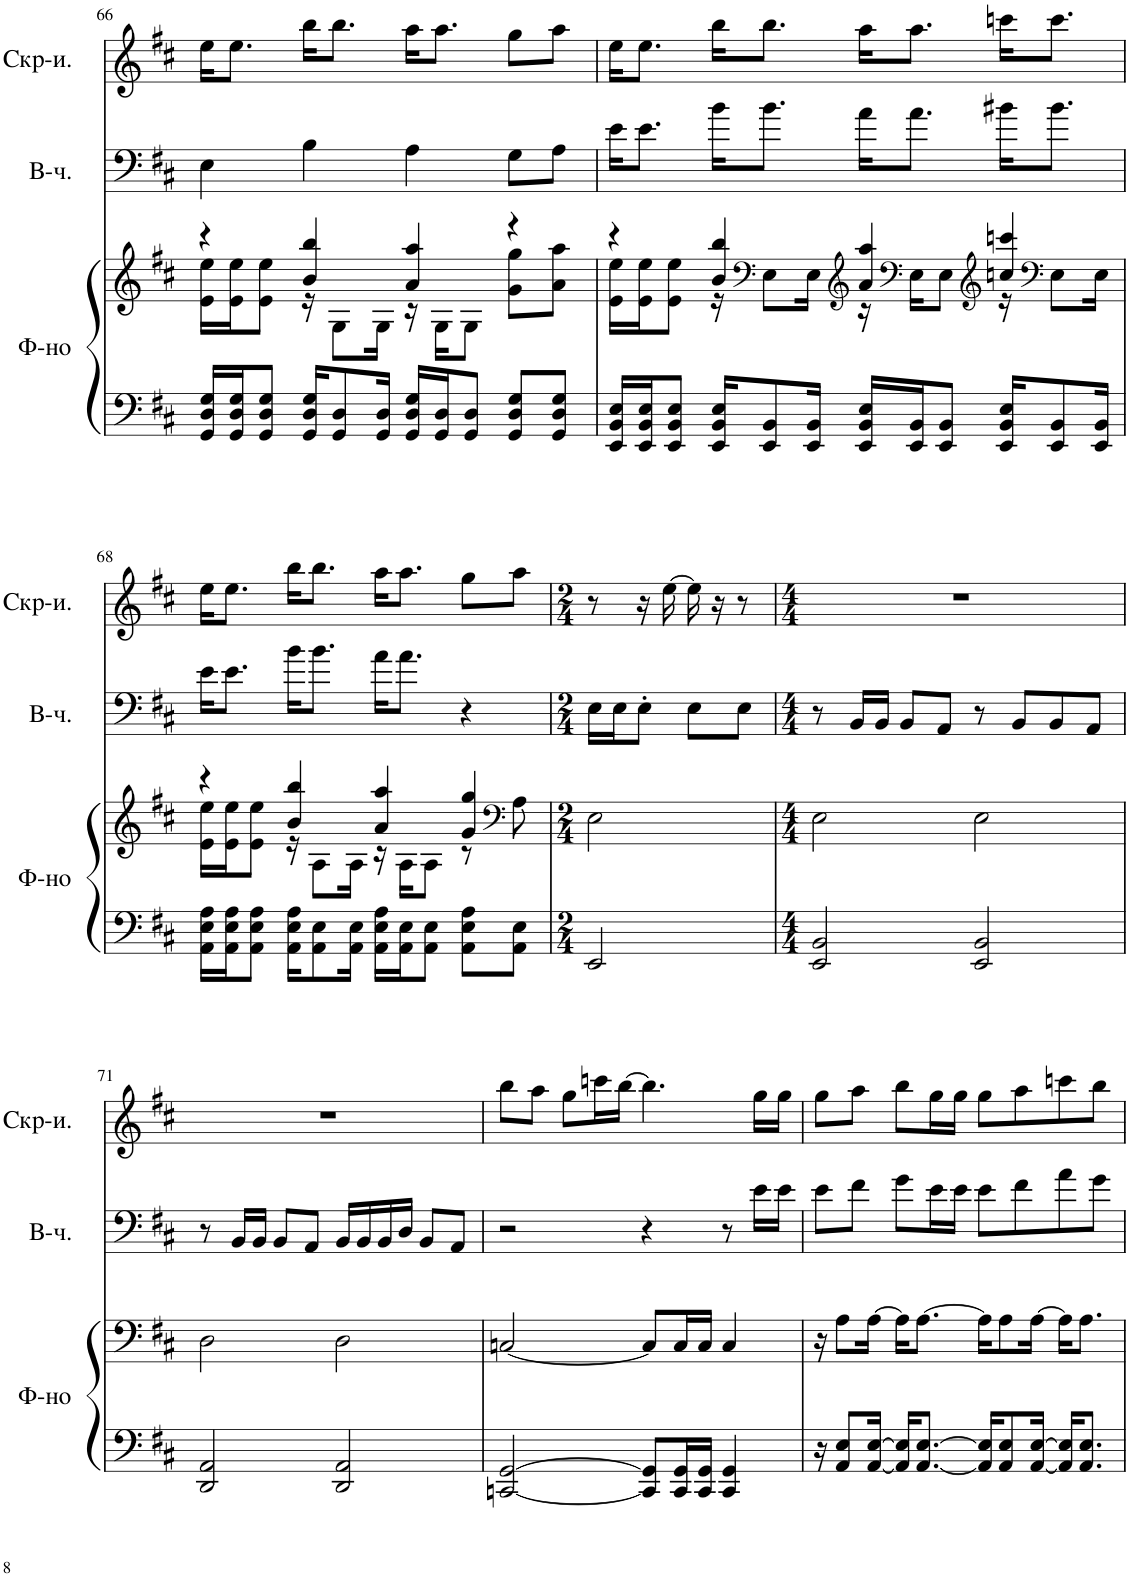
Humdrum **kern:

**kern	**kern	**kern	**kern
*part3	*part3	*part2	*part1
*staff4	*staff3	*staff2	*staff1
*I"Фортепиано, Piano	*	*I"Виолончель	*I"Скрипки, Violin 1
!!LO:PB:g=z
*clefF4	*clefF4	*clefF4	*clefG2
*k[f#c#]	*k[f#c#]	*k[f#c#]	*k[f#c#]
*M4/4	*M4/4	*M4/4	*M4/4
=66	=66	=66	=66
*	*^	*	*
16GG/ 16D/ 16G/LL	4r	16e\ 16ee\LL	4E\	16ee\KL
16GG/ 16D/ 16G/J	.	16e\ 16ee\J	.	8.ee\J
8GG/ 8D/ 8G/J	.	8e\ 8ee\J	.	.
16GG/ 16D/ 16G/KL	4b/ 4bb/	16r	4B\	16bb\KL
8GG/ 8D/	.	8G\L	.	8.bb\J
16GG/ 16D/Jk	.	16G\Jk	.	.
16GG/ 16D/ 16G/LL	4a/ 4aa/	16r	4A\	16aa\KL
16GG/ 16D/J	.	16G\KL	.	8.aa\J
8GG/ 8D/J	.	8G\J	.	.
8GG/ 8D/ 8G/L	4r	8g\ 8gg\L	8G\L	8gg\L
8GG/ 8D/ 8G/J	.	8a\ 8aa\J	8A\J	8aa\J
=67	=67	=67	=67	=67
16EE/ 16BB/ 16E/LL	4r	16e\ 16ee\LL	16e\KL	16ee\KL
16EE/ 16BB/ 16E/J	.	16e\ 16ee\J	8.e\J	8.ee\J
8EE/ 8BB/ 8E/J	.	8e\ 8ee\J	.	.
16EE/ 16BB/ 16E/KL	4b/ 4bb/	16r	16b\KL	16bb\KL
*	*clefF4	*	*	*
8EE/ 8BB/	.	8E\L	8.b\J	8.bb\J
16EE/ 16BB/Jk	.	16E\Jk	.	.
*	*clefG2	*	*	*
16EE/ 16BB/ 16E/LL	4a/ 4aa/	16r	16a\KL	16aa\KL
*	*clefF4	*	*	*
16EE/ 16BB/J	.	16E\KL	8.a\J	8.aa\J
8EE/ 8BB/J	.	8E\J	.	.
*	*clefG2	*	*	*
16EE/ 16BB/ 16E/KL	4ccn/ 4cccn/	16r	16b#X\KL	16cccn\KL
*	*clefF4	*	*	*
8EE/ 8BB/	.	8E\L	8.b#\J	8.ccc\J
16EE/ 16BB/Jk	.	16E\Jk	.	.
!!LO:LB:g=z
=68	=68	=68	=68	=68
16AA\ 16E\ 16A\LL	4r	16e\ 16ee\LL	16e\KL	16ee\KL
16AA\ 16E\ 16A\J	.	16e\ 16ee\J	8.e\J	8.ee\J
8AA\ 8E\ 8A\J	.	8e\ 8ee\J	.	.
16AA\ 16E\ 16A\KL	4b/ 4bb/	16r	16b\KL	16bb\KL
8AA\ 8E\	.	8A\L	8.b\J	8.bb\J
16AA\ 16E\Jk	.	16A\Jk	.	.
16AA\ 16E\ 16A\LL	4a/ 4aa/	16r	16a\KL	16aa\KL
16AA\ 16E\J	.	16A\KL	8.a\J	8.aa\J
8AA\ 8E\J	.	8A\J	.	.
8AA\ 8E\ 8A\L	4g/ 4gg/	8r	4r	8gg\L
*	*clefF4	*	*	*
8AA\ 8E\J	.	8A\	.	8aa\J
*	*v	*v	*	*
=69	=69	=69	=69
*M2/4	*M2/4	*M2/4	*M2/4
2EE/	2E\	16E\LL	8r
.	.	16E\J	.
.	.	8E'\J	16r
.	.	.	[16ee\
.	.	8E\L	16ee\]
.	.	.	16r
.	.	8E\J	8r
=70	=70	=70	=70
*M4/4	*M4/4	*M4/4	*M4/4
2EE/ 2BB/	2E\	8r	1r
.	.	16BB/LL	.
.	.	16BB/JJ	.
.	.	8BB/L	.
.	.	8AA/J	.
2EE/ 2BB/	2E\	8r	.
.	.	8BB/L	.
.	.	8BB/	.
.	.	8AA/J	.
!!LO:LB:g=z
=71	=71	=71	=71
2DD/ 2AA/	2D\	8r	1r
.	.	16BB/LL	.
.	.	16BB/JJ	.
.	.	8BB/L	.
.	.	8AA/J	.
2DD/ 2AA/	2D\	16BB/LL	.
.	.	16BB/	.
.	.	16BB/	.
.	.	16D/JJ	.
.	.	8BB/L	.
.	.	8AA/J	.
=72	=72	=72	=72
[2CCn/ [2GG/	[2Cn/	2r	8bb\L
.	.	.	8aa\J
.	.	.	8gg\L
.	.	.	16cccn\L
.	.	.	[16bb\JJ
8CC/] 8GG/]L	8C/L]	4r	4.bb\]
16CC/ 16GG/L	16C/L	.	.
16CC/ 16GG/JJ	16C/JJ	.	.
4CC/ 4GG/	4C/	8r	.
.	.	16e\LL	16gg\LL
.	.	16e\JJ	16gg\JJ
=73	=73	=73	=73
16r	16r	8e\L	8gg\L
8AA/ 8E/L	8A\L	.	.
.	.	8f#\J	8aa\J
[16AA/ [16E/Jk	[16A\Jk	.	.
16AA/] 16E/]KL	16A\KL]	8g\L	8bb\L
[8.AA/ [8.E/J	[8.A\J	.	.
.	.	16e\L	16gg\L
.	.	16e\JJ	16gg\JJ
16AA/] 16E/]KL	16A\KL]	8e\L	8gg\L
8AA/ 8E/	8A\	.	.
.	.	8f#\	8aa\
[16AA/ [16E/Jk	[16A\Jk	.	.
16AA/] 16E/]KL	16A\KL]	8a\	8cccn\
8.AA/ 8.E/J	8.A\J	.	.
.	.	8g\J	8bb\J
=	=	=	=
*-	*-	*-	*-
